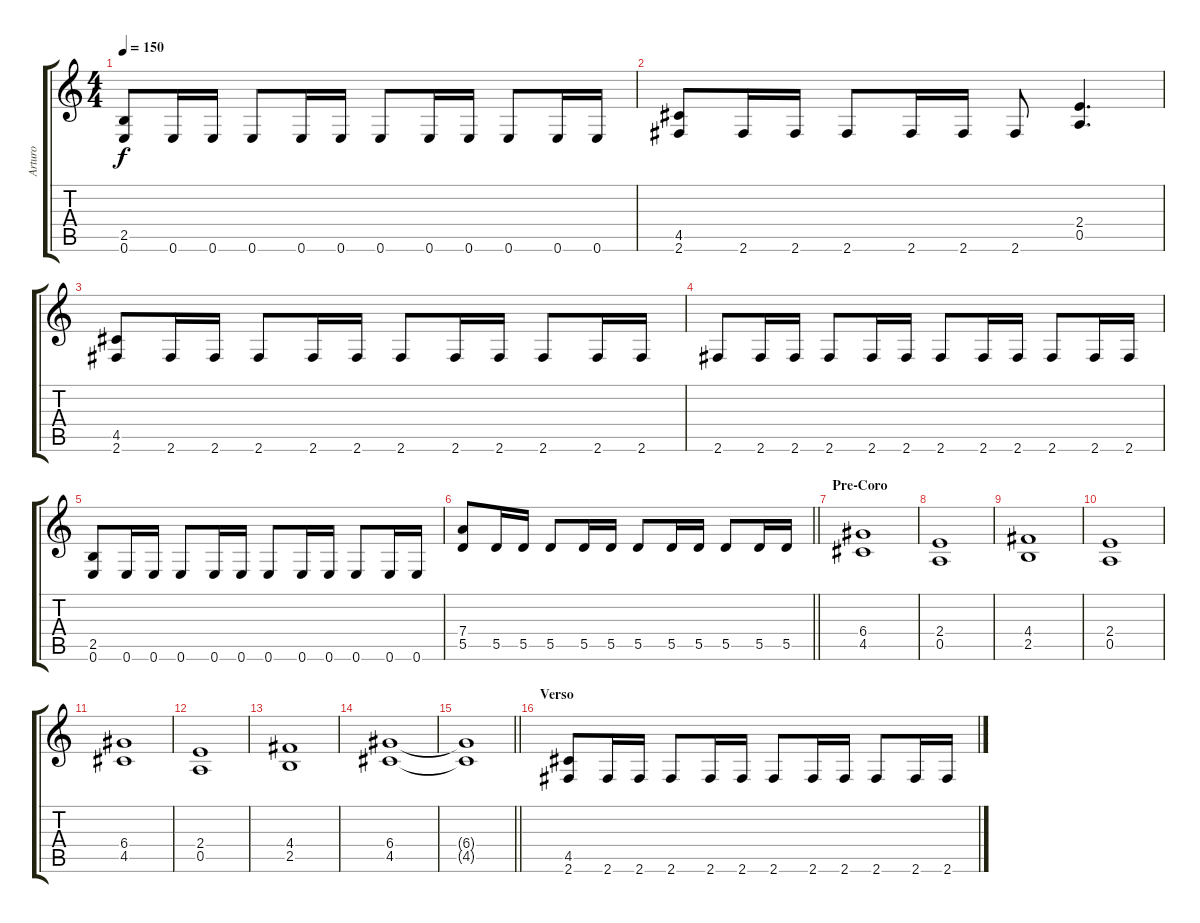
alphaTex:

\track ("Arturo" "Arturo") {instrument overdrivenguitar}
\staff {score tabs}
\tuning (E4 B3 G3 D3 A2 E2) {hide}
\ts (4 4)
\tempo 150
\clef g2
\ks c
(2.5 0.6).8{dy f} 0.6.16 0.6.16 0.6.8 0.6.16 0.6.16 0.6.8 0.6.16 0.6.16 0.6.8 0.6.16 0.6.16 |
(4.5 2.6).8 2.6.16 2.6.16 2.6.8 2.6.16 2.6.16 2.6.8 (2.4 0.5).4{d} |
(4.5 2.6).8 2.6.16 2.6.16 2.6.8 2.6.16 2.6.16 2.6.8 2.6.16 2.6.16 2.6.8 2.6.16 2.6.16 |
2.6.8 2.6.16 2.6.16 2.6.8 2.6.16 2.6.16 2.6.8 2.6.16 2.6.16 2.6.8 2.6.16 2.6.16 |
(2.5 0.6).8 0.6.16 0.6.16 0.6.8 0.6.16 0.6.16 0.6.8 0.6.16 0.6.16 0.6.8 0.6.16 0.6.16 |
\barLineRight lightlight
(7.4 5.5).8 5.5.16 5.5.16 5.5.8 5.5.16 5.5.16 5.5.8 5.5.16 5.5.16 5.5.8 5.5.16 5.5.16 |
\section ("" "Pre-Coro")
(6.4 4.5).1 |
(2.4 0.5).1 |
(4.4 2.5).1 |
(2.4 0.5).1 |
(6.4 4.5).1 |
(2.4 0.5).1 |
(4.4 2.5).1 |
(6.4 4.5).1 |
\barLineRight lightlight
(6.4{t} 4.5{t}).1 |
\section ("" "Verso")
(4.5 2.6).8 2.6.16 2.6.16 2.6.8 2.6.16 2.6.16 2.6.8 2.6.16 2.6.16 2.6.8 2.6.16 2.6.16
